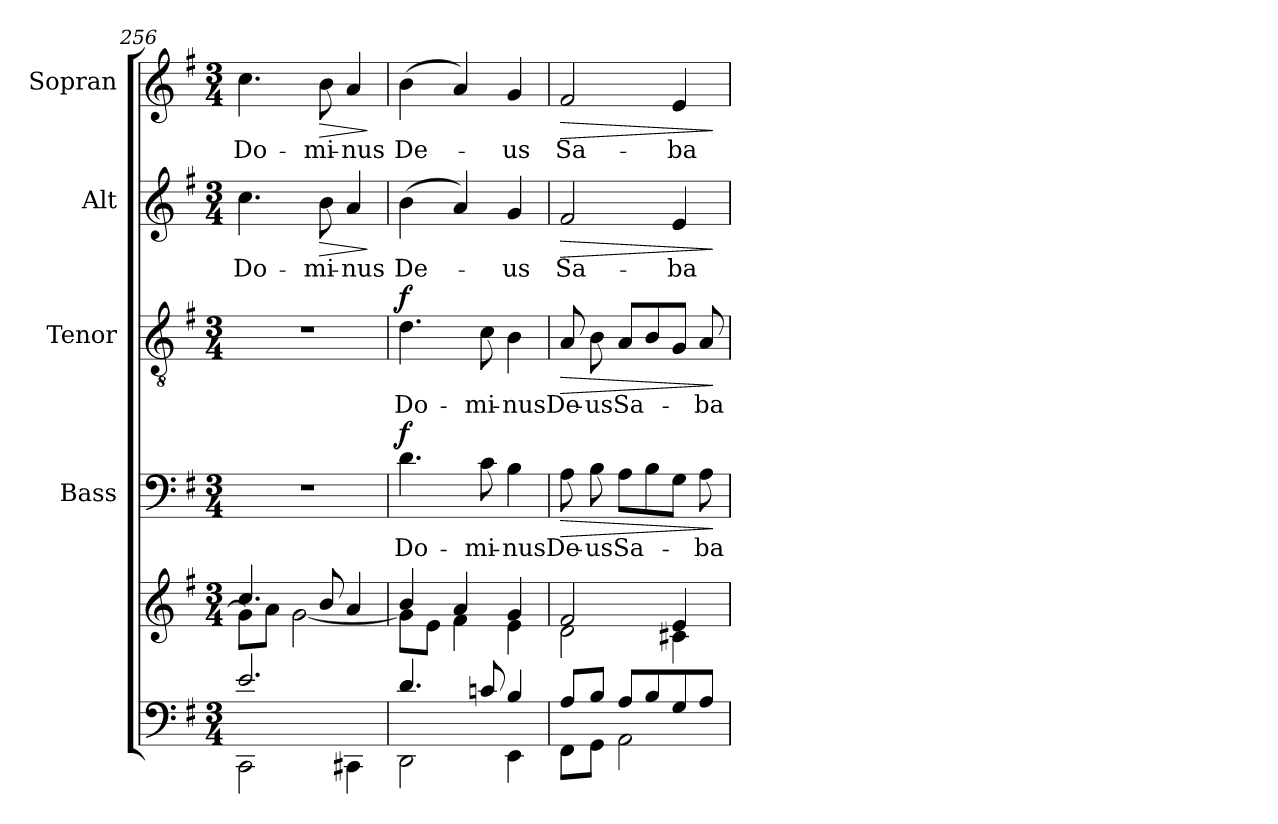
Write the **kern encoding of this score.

**kern	**kern	**kern	**text	**dynam	**kern	**text	**dynam	**kern	**text	**dynam	**kern	**text	**dynam
*part5	*part5	*part4	*part4	*part4	*part3	*part3	*part3	*part2	*part2	*part2	*part1	*part1	*part1
*staff6	*staff5	*staff4	*staff4	*staff4	*staff3	*staff3	*staff3	*staff2	*staff2	*staff2	*staff1	*staff1	*staff1
*	*	*I"Bass	*	*	*I"Tenor	*	*	*I"Alt	*	*	*I"Sopran	*	*
*	*	*I'B.	*	*	*I'T.	*	*	*I'A.	*	*	*I'S.	*	*
*clefF4	*clefG2	*clefF4	*	*	*clefGv2	*	*	*clefG2	*	*	*clefG2	*	*
*k[f#]	*k[f#]	*k[f#]	*	*	*k[f#]	*	*	*k[f#]	*	*	*k[f#]	*	*
*G:	*G:	*G:	*	*	*G:	*	*	*G:	*	*	*G:	*	*
*M3/4	*M3/4	*M3/4	*	*	*M3/4	*	*	*M3/4	*	*	*M3/4	*	*
=256	=256	=256	=256	=256	=256	=256	=256	=256	=256	=256	=256	=256	=256
*^	*^	*	*	*	*	*	*	*	*	*	*	*	*
!	!	!	!	!	!	!	!	!	!	!	!LO:LY:b	!	!	!LO:LY:b	!
2.e/	2CC\	4.cc/	8g\L]	2.r	.	.	2.r	.	.	4.cc\	Do-	.	4.cc\	Do-	.
.	.	.	8a\J	.	.	.	.	.	.	.	.	.	.	.	.
.	.	.	[<2g\	.	.	.	.	.	.	.	.	.	.	.	.
!	!	!	!	!	!	!	!	!	!	!	!LO:LY:b	!LO:HP:b	!	!LO:LY:b	!LO:HP:b
.	.	8b/	.	.	.	.	.	.	.	8b\	-mi-	>	8b\	-mi-	>
!	!	!	!	!	!	!	!	!	!	!	!LO:LY:b	!	!	!LO:LY:b	!
.	4CC#X\	4a/	.	.	.	.	.	.	.	4a/	-nus	.	4a/	-nus	.
*v	*v	*	*	*	*	*	*	*	*	*	*	*	*	*	*
*	*v	*v	*	*	*	*	*	*	*	*	*	*	*	*
.	.	.	.	.	.	.	.	.	.	]	.	.	]
=257	=257	=257	=257	=257	=257	=257	=257	=257	=257	=257	=257	=257	=257
*^	*^	*	*	*	*	*	*	*	*	*	*	*	*
!	!	!	!	!	!LO:LY:b	!LO:DY:a	!	!LO:LY:b	!LO:DY:a	!	!LO:LY:b	!	!	!LO:LY:b	!
4.d/	2DD\	4b/	8g\L]	4.d\	Do-	f	4.d\	Do-	f	(>4b\	De-	.	(>4b\	De-	.
.	.	.	8e\J	.	.	.	.	.	.	.	.	.	.	.	.
.	.	4a/	4f#\	.	.	.	.	.	.	4a/)	.	.	4a/)	.	.
!	!	!	!	!	!LO:LY:b	!	!	!LO:LY:b	!	!	!	!	!	!	!
8cn/	.	.	.	8c\	-mi-	.	8c\	-mi-	.	.	.	.	.	.	.
!	!	!	!	!	!LO:LY:b	!	!	!LO:LY:b	!	!	!LO:LY:b	!	!	!LO:LY:b	!
4B/	4EE\	4g/	4e\	4B\	-nus	.	4B\	-nus	.	4g/	-us	.	4g/	-us	.
!!LO:PB:g=z
=258	=258	=258	=258	=258	=258	=258	=258	=258	=258	=258	=258	=258	=258	=258	=258
!	!	!	!	!	!LO:LY:b	!LO:HP:b	!	!LO:LY:b	!LO:HP:b	!	!LO:LY:b	!LO:HP:b	!	!LO:LY:b	!LO:HP:b
8A/L	8FF#\L	2f#/	2d\	8A\	De-	>	8A/	De-	>	2f#/	Sa-	>	2f#/	Sa-	>
!	!	!	!	!	!LO:LY:b	!	!	!LO:LY:b	!	!	!	!	!	!	!
8B/J	8GG\J	.	.	8B\	-us	.	8B\	-us	.	.	.	.	.	.	.
!	!	!	!	!	!LO:LY:b	!	!	!LO:LY:b	!	!	!	!	!	!	!
8A/L	2AA\	.	.	8A\L	Sa-	.	8A/L	Sa-	.	.	.	.	.	.	.
8B/	.	.	.	8B\	.	.	8B/	.	.	.	.	.	.	.	.
!	!	!	!	!	!	!	!	!	!	!	!LO:LY:b	!	!	!LO:LY:b	!
8G/	.	4e/	4c#X\	8G\J	.	.	8G/J	.	.	4e/	-ba-	.	4e/	-ba-	.
!	!	!	!	!	!LO:LY:b	!	!	!LO:LY:b	!	!	!	!	!	!	!
8A/J	.	.	.	8A\	-ba-	.	8A/	-ba-	.	.	.	.	.	.	.
*v	*v	*	*	*	*	*	*	*	*	*	*	*	*	*	*
*	*v	*v	*	*	*	*	*	*	*	*	*	*	*	*
.	.	.	.	]	.	.	]	.	.	]	.	.	]
=	=	=	=	=	=	=	=	=	=	=	=	=	=
*-	*-	*-	*-	*-	*-	*-	*-	*-	*-	*-	*-	*-	*-
